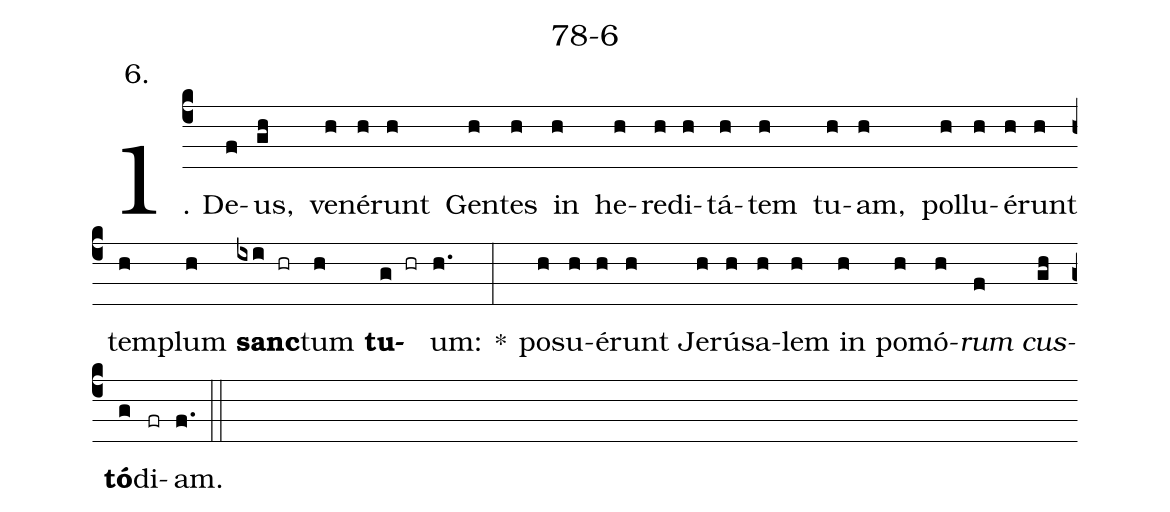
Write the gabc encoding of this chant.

name: 78-6;
annotation: 6.;
%%
(c4)1. De(f)us,(gh) ve(h)né(h)runt(h) Gen(h)tes(h) in(h) he(h)re(h)di(h)tá(h)tem(h) tu(h)am,(h) pol(h)lu(h)é(h)runt(h) tem(h)plum(h) <b>sanc</b>(ixi hr)tum(h) <b>tu</b>(g hr)um:(h.) *(:) po(h)su(h)é(h)runt(h) Je(h)rú(h)sa(h)lem(h) in(h) po(h)mó(h)<i>rum</i>(f) <i>cus</i>(gh)<b>tó</b>(g)di(fr)am.(f.) (::)
